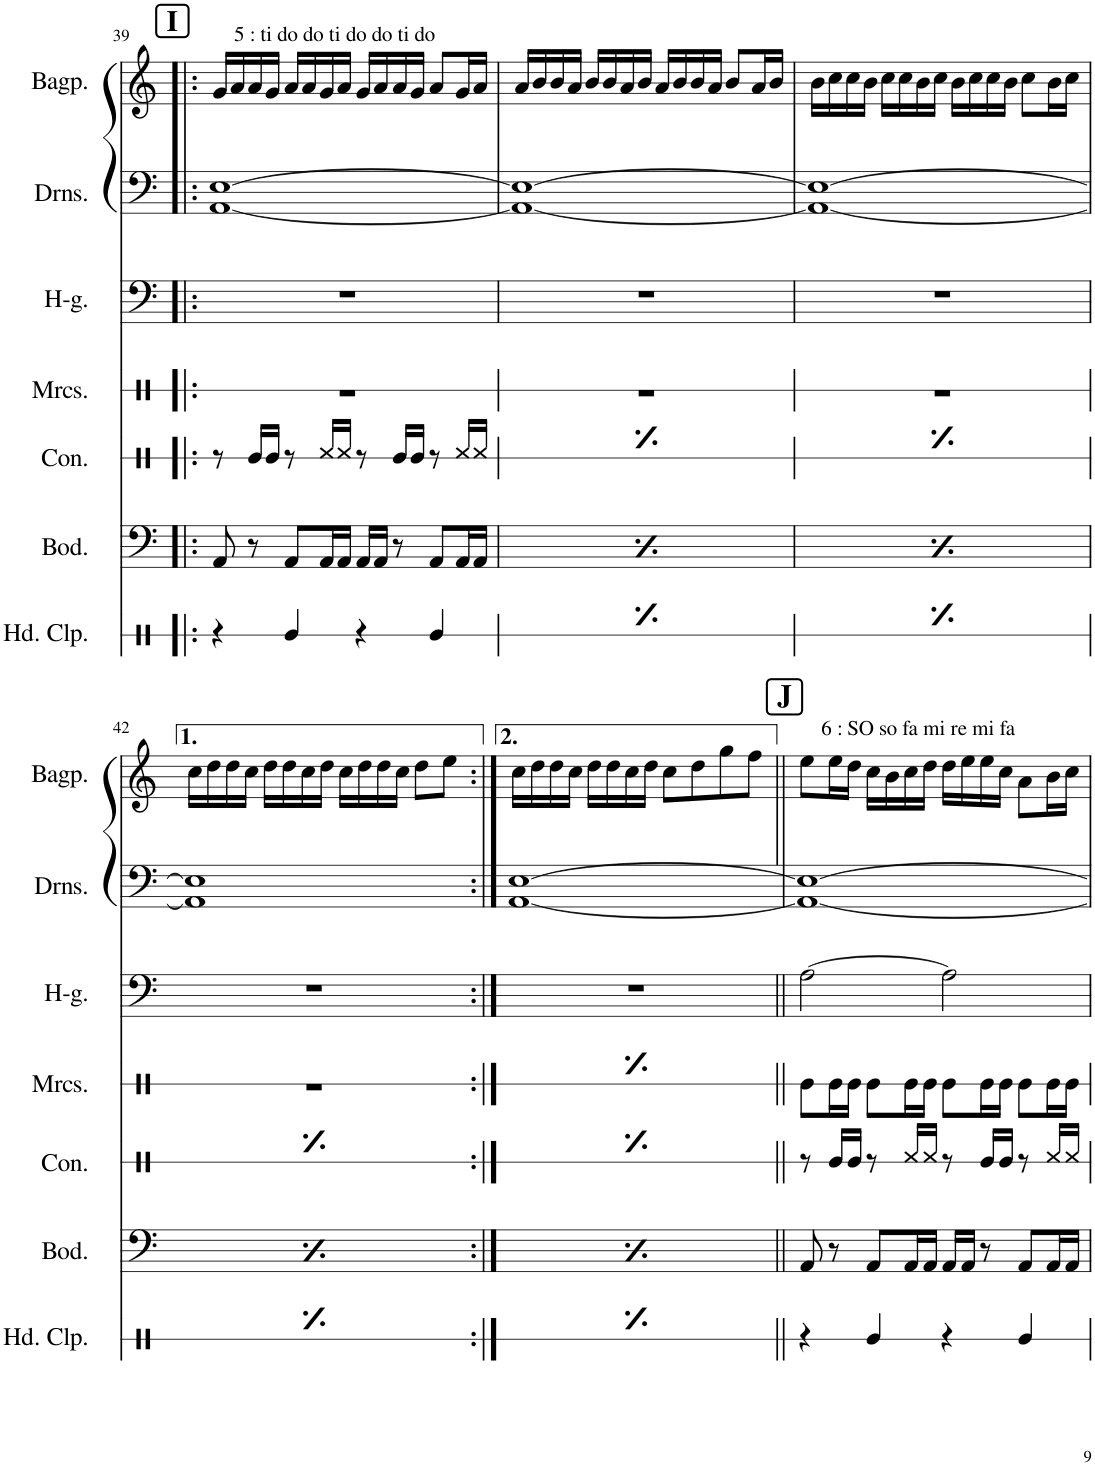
**kern	**kern	**kern	**kern	**kern	**kern	**kern
*part7	*part6	*part5	*part4	*part3	*part2	*part1
*staff7	*staff6	*staff5	*staff4	*staff3	*staff2	*staff1
*I"Hand Clap	*I"Bodhrán	*I"Congas	*I"Maracas	*I"Hurdy-gurdy	*I"Drones	*I"Bagpipe
*I'Hd. Clp.	*I'Bod.	*I'Con.	*I'Mrcs.	*I'H-g.	*I'Drns.	*I'Bagp.
!!LO:PB:g=z
*clefX	*clefF4	*clefX	*clefX	*clefF4	*clefF4	*clefG2
*k[]	*k[]	*k[]	*k[]	*k[]	*k[]	*k[]
*M4/4	*M4/4	*M4/4	*M4/4	*M4/4	*M4/4	*M4/4
!!LO:REH:place=s1:a:B:cj:fs=14:t=I
=39!|:	=39!|:	=39!|:	=39!|:	=39!|:	=39!|:	=39!|:
!	!	!	!	!	!	!LO:TX:a:t=5 &colon; ti do do ti do do ti do
4r	8AA/	8r	1r	1r	[1AA [1E	16g/LL
.	.	.	.	.	.	16a/
.	8r	16Re/LL	.	.	.	16a/
.	.	16Re/JJ	.	.	.	16g/JJ
4Re/	8AA/L	8r	.	.	.	16a/LL
.	.	.	.	.	.	16a/
.	16AA/L	16Rf/LL	.	.	.	16g/
.	16AA/JJ	16Rf/JJ	.	.	.	16a/JJ
4r	16AA/LL	8r	.	.	.	16g/LL
.	16AA/JJ	.	.	.	.	16a/
.	8r	16Re/LL	.	.	.	16a/
.	.	16Re/JJ	.	.	.	16g/JJ
4Re/	8AA/L	8r	.	.	.	8a/L
.	16AA/L	16Rf/LL	.	.	.	16g/L
.	16AA/JJ	16Rf/JJ	.	.	.	16a/JJ
=40	=40	=40	=40	=40	=40	=40
4r	8AA/	8r	1r	1r	1AA_ 1E_	16a/LL
.	.	.	.	.	.	16b/
.	8r	16Re/LL	.	.	.	16b/
.	.	16Re/JJ	.	.	.	16a/JJ
4Re/	8AA/L	8r	.	.	.	16b/LL
.	.	.	.	.	.	16b/
.	16AA/L	16Rf/LL	.	.	.	16a/
.	16AA/JJ	16Rf/JJ	.	.	.	16b/JJ
4r	16AA/LL	8r	.	.	.	16a/LL
.	16AA/JJ	.	.	.	.	16b/
.	8r	16Re/LL	.	.	.	16b/
.	.	16Re/JJ	.	.	.	16a/JJ
4Re/	8AA/L	8r	.	.	.	8b/L
.	16AA/L	16Rf/LL	.	.	.	16a/L
.	16AA/JJ	16Rf/JJ	.	.	.	16b/JJ
=41	=41	=41	=41	=41	=41	=41
4r	8AA/	8r	1r	1r	1AA_ 1E_	16b\LL
.	.	.	.	.	.	16cc\
.	8r	16Re/LL	.	.	.	16cc\
.	.	16Re/JJ	.	.	.	16b\JJ
4Re/	8AA/L	8r	.	.	.	16cc\LL
.	.	.	.	.	.	16cc\
.	16AA/L	16Rf/LL	.	.	.	16b\
.	16AA/JJ	16Rf/JJ	.	.	.	16cc\JJ
4r	16AA/LL	8r	.	.	.	16b\LL
.	16AA/JJ	.	.	.	.	16cc\
.	8r	16Re/LL	.	.	.	16cc\
.	.	16Re/JJ	.	.	.	16b\JJ
4Re/	8AA/L	8r	.	.	.	8cc\L
.	16AA/L	16Rf/LL	.	.	.	16b\L
.	16AA/JJ	16Rf/JJ	.	.	.	16cc\JJ
!!LO:LB:g=z
=42	=42	=42	=42	=42	=42	=42
4r	8AA/	8r	1r	1r	1AA] 1E]	16cc\LL
.	.	.	.	.	.	16dd\
.	8r	16Re/LL	.	.	.	16dd\
.	.	16Re/JJ	.	.	.	16cc\JJ
4Re/	8AA/L	8r	.	.	.	16dd\LL
.	.	.	.	.	.	16dd\
.	16AA/L	16Rf/LL	.	.	.	16cc\
.	16AA/JJ	16Rf/JJ	.	.	.	16dd\JJ
4r	16AA/LL	8r	.	.	.	16cc\LL
.	16AA/JJ	.	.	.	.	16dd\
.	8r	16Re/LL	.	.	.	16dd\
.	.	16Re/JJ	.	.	.	16cc\JJ
4Re/	8AA/L	8r	.	.	.	8dd\L
.	16AA/L	16Rf/LL	.	.	.	8ee\J
.	16AA/JJ	16Rf/JJ	.	.	.	.
=43:|!	=43:|!	=43:|!	=43:|!	=43:|!	=43:|!	=43:|!
4r	8AA/	8r	1r	1r	[1AA [1E	16cc\LL
.	.	.	.	.	.	16dd\
.	8r	16Re/LL	.	.	.	16dd\
.	.	16Re/JJ	.	.	.	16cc\JJ
4Re/	8AA/L	8r	.	.	.	16dd\LL
.	.	.	.	.	.	16dd\
.	16AA/L	16Rf/LL	.	.	.	16cc\
.	16AA/JJ	16Rf/JJ	.	.	.	16dd\JJ
4r	16AA/LL	8r	.	.	.	8cc\L
.	16AA/JJ	.	.	.	.	.
.	8r	16Re/LL	.	.	.	8dd\
.	.	16Re/JJ	.	.	.	.
4Re/	8AA/L	8r	.	.	.	8gg\
.	16AA/L	16Rf/LL	.	.	.	8ff\J
.	16AA/JJ	16Rf/JJ	.	.	.	.
!!LO:REH:place=s1:a:B:cj:fs=14:t=J
=44||	=44||	=44||	=44||	=44||	=44||	=44||
!	!	!	!	!	!	!LO:TX:a:t=6 &colon; SO so fa mi re mi fa
4r	8AA/	8r	8Re\L	[2A\	1AA_ 1E_	8ee\L
.	8r	16Re/LL	16Re\L	.	.	16ee\L
.	.	16Re/JJ	16Re\JJ	.	.	16dd\JJ
4Re/	8AA/L	8r	8Re\L	.	.	16cc\LL
.	.	.	.	.	.	16b\
.	16AA/L	16Rf/LL	16Re\L	.	.	16cc\
.	16AA/JJ	16Rf/JJ	16Re\JJ	.	.	16dd\JJ
4r	16AA/LL	8r	8Re\L	2A\]	.	16dd\LL
.	16AA/JJ	.	.	.	.	16ee\
.	8r	16Re/LL	16Re\L	.	.	16ee\
.	.	16Re/JJ	16Re\JJ	.	.	16cc\JJ
4Re/	8AA/L	8r	8Re\L	.	.	8a\L
.	16AA/L	16Rf/LL	16Re\L	.	.	16b\L
.	16AA/JJ	16Rf/JJ	16Re\JJ	.	.	16cc\JJ
=	=	=	=	=	=	=
*-	*-	*-	*-	*-	*-	*-
